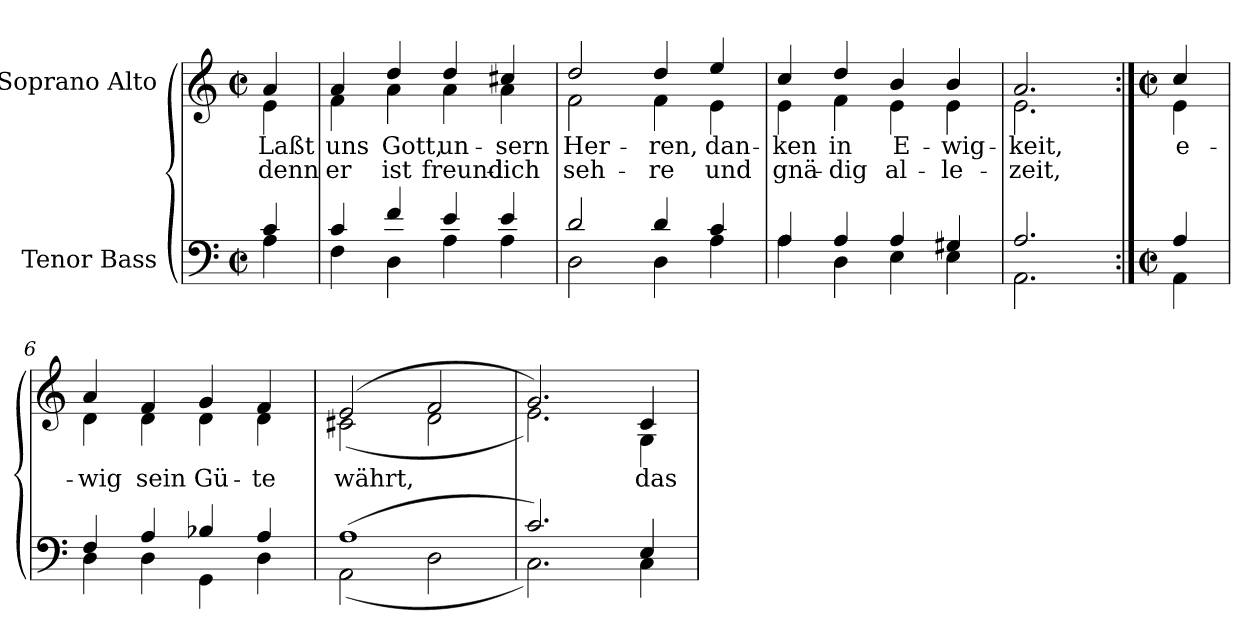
**kern	**kern	**text	**text
*part2	*part1	*part1	*part1
*staff2	*staff1	*staff1	*staff1
*I"Tenor Bass	*I"Soprano Alto	*	*
*clefF4	*clefG2	*	*
*k[]	*k[]	*	*
*C:	*C:	*	*
*M2/2	*M2/2	*	*
*met(c|)	*met(c|)	*	*
=	=	=	=
*^	*	*	*
!	!	!LO:TX:a:cj:t=Cornelius Becker\n(1561-1604)	!	!
!	!	!LO:TX:a:cj:t=Psalm 118, SWV 216	!	!
!	!	!LO:TX:a:cj:t=Heinrich Schütz\n(1585-1672)	!	!
!	!	!	!LO:LY:b	!LO:LY:b
*	*	*^	*	*
4c/	4A\	4a/	4e\	Laßt	denn
=1	=1	=1	=1	=1	=1
!	!	!	!	!LO:LY:b	!LO:LY:b
4c/	4F\	4a/	4f\	uns	er
!	!	!	!	!LO:LY:b	!LO:LY:b
4f/	4D\	4dd/	4a\	Gott,	ist
!	!	!	!	!LO:LY:b	!LO:LY:b
4e/	4A\	4dd/	4a\	un-	-freund-
!	!	!	!	!LO:LY:b	!LO:LY:b
4e/	4A\	4cc#X/	4a\	-sern	lich
=2	=2	=2	=2	=2	=2
!	!	!	!	!LO:LY:b	!LO:LY:b
2d/	2D\	2dd/	2f\	Her-	-seh-
!	!	!	!	!LO:LY:b	!LO:LY:b
4d/	4D\	4dd/	4f\	-ren,	re
!	!	!	!	!LO:LY:b	!LO:LY:b
4c/	4A\	4ee/	4e\	dan-	-und
=3	=3	=3	=3	=3	=3
!	!	!	!	!LO:LY:b	!LO:LY:b
4A/	4A\	4cc/	4e\	ken	gnä-
!	!	!	!	!LO:LY:b	!LO:LY:b
4A/	4D\	4dd/	4f\	-in	dig
!	!	!	!	!LO:LY:b	!LO:LY:b
4A/	4E\	4b/	4e\	E-	-al-
!	!	!	!	!LO:LY:b	!LO:LY:b
4G#X/	4E\	4b/	4e\	-wig-	-le-
=4	=4	=4	=4	=4	=4
!	!	!	!	!LO:LY:b	!LO:LY:b
2.A/	2.AA\	2.a/	2.e\	-keit,	zeit,
!!LO:LB:g=z	!!
=5:|!	=5:|!	=5:|!	=5:|!	=5:|!	=5:|!
*M2/2	*	*M2/2	*	*	*
*met(c|)	*	*met(c|)	*	*	*
!	!	!	!	!LO:LY:b	!
4A/	4AA\	4cc/	4e\	e-	.
=6	=6	=6	=6	=6	=6
!	!	!	!	!LO:LY:b	!
4F/	4D\	4a/	4d\	-wig	.
!	!	!	!	!LO:LY:b	!
4A/	4D\	4f/	4d\	sein	.
!	!	!	!	!LO:LY:b	!
4B-X/	4GG\	4g/	4d\	Gü-	.
!	!	!	!	!LO:LY:b	!
4A/	4D\	4f/	4d\	-te	.
=7	=7	=7	=7	=7	=7
!	!	!	!	!LO:LY:b	!
(>1A/	(<2AA\	(>2e/	(<2c#X\	währt,	.
.	2D\	2f/	2d\	.	.
=8	=8	=8	=8	=8	=8
2.c/)	2.C\)	2.g/)	2.e\)	.	.
!	!	!	!	!LO:LY:b	!
4E/	4C\	4c/	4G\	das	.
*v	*v	*	*	*	*
*	*v	*v	*	*
=	=	=	=
*-	*-	*-	*-
